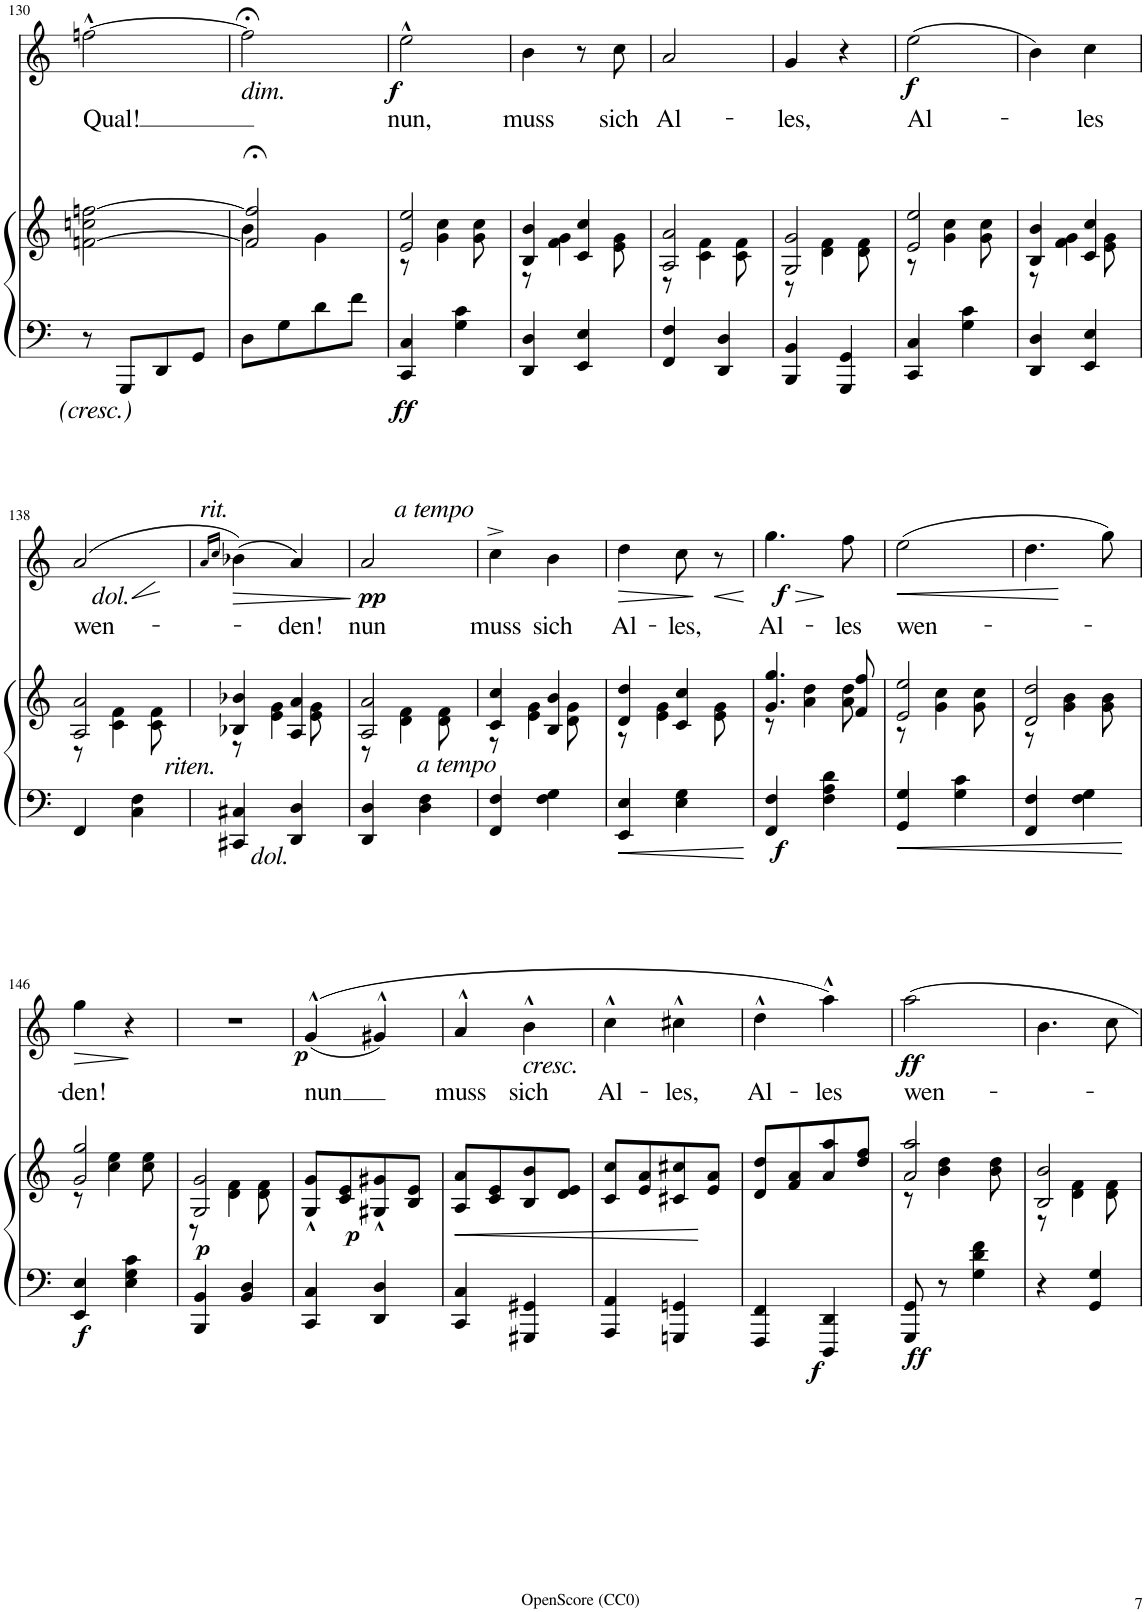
**kern	**kern	**dynam	**kern	**text	**dynam
*part2	*part2	*part2	*part1	*part1	*part1
*staff3	*staff2	*staff2/3	*staff1	*staff1	*staff1
*I"Pianoforte	*	*	*I"Voice	*	*
*I'Pno	*	*	*	*	*
!!LO:PB:g=z
*clefF4	*clefG2	*	*clefG2	*	*
*k[]	*k[]	*	*k[]	*	*
*M2/4	*M2/4	*	*M2/4	*	*
=130	=130	=130	=130	=130	=130
!	!	!	!	!LO:LY:b	!
8r	[2fn\ 2ccn\ [2ffn\	.	[2ffn^^\	Qual!	.
8GGG/L	.	.	.	.	.
8DD/	.	.	.	.	.
8GG/J	.	.	.	.	.
=131	=131	=131	=131	=131	=131
*	*^	*	*	*	*
!	!	!	!	!LO:TX:b:i:t=dim.	!	!
8D\L	2f/];< 2ff/];<	4b\	.	2ff;<\]	.	.
8G\	.	.	.	.	.	.
8d\	.	4g\	.	.	.	.
8f\J	.	.	.	.	.	.
=132	=132	=132	=132	=132	=132	=132
!	!	!	!LO:DY:b=2	!	!LO:LY:b	!LO:DY:b
4CC/ 4C/	2e/ 2ee/	8r	ff	2ee^^\	nun,	f
.	.	4g\ 4cc\	.	.	.	.
4G\ 4c\	.	.	.	.	.	.
.	.	8g\ 8cc\	.	.	.	.
=133	=133	=133	=133	=133	=133	=133
!	!	!	!	!	!LO:LY:b	!
4DD/ 4D/	4B/ 4b/	8r	.	4b\	muss	.
.	.	4f\ 4g\	.	.	.	.
4EE/ 4E/	4c/ 4cc/	.	.	8r	.	.
!	!	!	!	!	!LO:LY:b	!
.	.	8e\ 8g\	.	8cc\	sich	.
=134	=134	=134	=134	=134	=134	=134
!	!	!	!	!	!LO:LY:b	!
4FF/ 4F/	2A/ 2a/	8r	.	2a/	Al-	.
.	.	4c\ 4f\	.	.	.	.
4DD/ 4D/	.	.	.	.	.	.
.	.	8c\ 8f\	.	.	.	.
=135	=135	=135	=135	=135	=135	=135
!	!	!	!	!	!LO:LY:b	!
4BBB/ 4BB/	2G/ 2g/	8r	.	4g/	-les,	.
.	.	4d\ 4f\	.	.	.	.
4GGG/ 4GG/	.	.	.	4r	.	.
.	.	8d\ 8f\	.	.	.	.
=136	=136	=136	=136	=136	=136	=136
!	!	!	!	!	!LO:LY:b	!LO:DY:b
4CC/ 4C/	2e/ 2ee/	8r	.	(2ee\	Al-	f
.	.	4g\ 4cc\	.	.	.	.
4G\ 4c\	.	.	.	.	.	.
.	.	8g\ 8cc\	.	.	.	.
=137	=137	=137	=137	=137	=137	=137
4DD/ 4D/	4B/ 4b/	8r	.	4b\)	.	.
.	.	4f\ 4g\	.	.	.	.
!	!	!	!	!	!LO:LY:b	!
4EE/ 4E/	4c/ 4cc/	.	.	4cc\	-les	.
.	.	8e\ 8g\	.	.	.	.
!!LO:LB:g=z
=138	=138	=138	=138	=138	=138	=138
!	!	!	!	!LO:TX:b:i:t=dol.	!	!
!	!	!	!	!	!LO:LY:b	!LO:HP:b
4FF/	2A/ 2a/	8r	.	(2a/	wen-	<
.	.	4c\ 4f\	.	.	.	.
4C\ 4F\	.	.	.	.	.	.
.	.	8c\ 8f\	.	.	.	.
*	*v	*v	*	*	*	*
.	.	.	.	.	[
=139	=139	=139	=139	=139	=139
.	.	.	16qa/LL	.	.
.	.	.	16qcc/JJ	.	.
*	*^	*	*	*	*
!	!	!	!	!LO:TX:a:i:t=rit.	!	!
!	!LO:TX:b:i:t=riten.	!	!	!	!	!
!LO:TX:b:i:t=dol.	!	!	!	!	!	!
4CC#X/ 4C#X/	4B-X/ 4b-X/	8r	.	(4b-X\)	.	.
.	.	4e\ 4g\	.	.	.	.
!	!	!	!	!	!LO:LY:b	!
4DD/ 4D/	4A/ 4a/	.	.	4a/)	-den!	.
.	.	8e\ 8g\	.	.	.	.
=140	=140	=140	=140	=140	=140	=140
!	!	!	!	!LO:TX:a:i:t=a tempo	!	!
!	!	!	!	!	!LO:LY:b	!LO:DY:b
4DD/ 4D/	2A/ 2a/	8r	.	2a/	nun	pp
!	!	!LO:TX:b:i:t=a tempo	!	!	!	!
.	.	4d\ 4f\	.	.	.	.
4D\ 4F\	.	.	.	.	.	.
.	.	8d\ 8f\	.	.	.	.
=141	=141	=141	=141	=141	=141	=141
!	!	!	!	!	!LO:LY:b	!
4FF/ 4F/	4c/ 4cc/	8r	.	4cc^\	muss	.
.	.	4e\ 4g\	.	.	.	.
!	!	!	!	!	!LO:LY:b	!
4F\ 4G\	4B/ 4b/	.	.	4b\	sich	.
.	.	8d\ 8g\	.	.	.	.
=142	=142	=142	=142	=142	=142	=142
!	!	!	!	!	!LO:LY:b	!LO:HP:b
4EE/ 4E/	4d/ 4dd/	8r	.	4dd\	Al-	>
.	.	4e\ 4g\	.	.	.	.
!	!	!	!	!	!LO:LY:b	!
4E\ 4G\	4c/ 4cc/	.	.	8cc\	-les,	.
!	!	!	!	!	!	!LO:HP:n=1:b
.	.	8e\ 8g\	.	8r	.	] <
*	*v	*v	*	*	*	*
.	.	.	.	.	[
=143	=143	=143	=143	=143	=143
*	*^	*	*	*	*
!	!	!	!LO:DY:b=2	!	!LO:LY:b	!LO:HP:b
!	!	!	!	!	!	!LO:DY:n=1:b
4FF/ 4F/	4.g/ 4.gg/	8r	f	4.gg\	Al-	> f
.	.	4a\ 4dd\	.	.	.	.
4F\ 4A\ 4d\	.	.	.	.	.	.
!	!	!	!	!	!LO:LY:b	!
.	8f/ 8ff/	8a\ 8dd\	.	8ff\	-les	]
=144	=144	=144	=144	=144	=144	=144
!	!	!	!	!	!LO:LY:b	!LO:HP:b
4GG/ 4G/	2e/ 2ee/	8r	.	(2ee\	wen-	<
.	.	4g\ 4cc\	.	.	.	.
4G\ 4c\	.	.	.	.	.	.
.	.	8g\ 8cc\	.	.	.	.
=145	=145	=145	=145	=145	=145	=145
4FF/ 4F/	2d/ 2dd/	8r	.	4.dd\	.	.
.	.	4g\ 4b\	.	.	.	.
4F\ 4G\	.	.	.	.	.	.
.	.	8g\ 8b\	.	8gg\)	.	[
!!LO:LB:g=z
=146	=146	=146	=146	=146	=146	=146
!	!	!	!LO:DY:b=2	!	!LO:LY:b	!LO:HP:b
4EE/ 4E/	2g/ 2gg/	8r	f	4gg\	-den!	>
.	.	4cc\ 4ee\	.	.	.	.
4E\ 4G\ 4c\	.	.	.	4r	.	]
.	.	8cc\ 8ee\	.	.	.	.
=147	=147	=147	=147	=147	=147	=147
!	!	!	!LO:DY:b	!	!	!
4BBB/ 4BB/	2G/ 2g/	8r	p	2r	.	.
.	.	4d\ 4f\	.	.	.	.
4BB/ 4D/	.	.	.	.	.	.
.	.	8d\ 8f\	.	.	.	.
=148	=148	=148	=148	=148	=148	=148
!	!	!	!	!	!LO:LY:b	!LO:DY:b
*	*v	*v	*	*	*	*
4CC/ 4C/	8G/^^ 8g/^^L	.	((4g^^/	nun	p
!	!	!LO:DY:b	!	!	!
.	8c/ 8e/	p	.	.	.
4DD/ 4D/	8G#X/^^ 8g#X/^^	.	4g#X^^/)	.	.
.	8B/ 8e/J	.	.	.	.
=149	=149	=149	=149	=149	=149
!	!	!LO:HP:b	!	!LO:LY:b	!
4CC/ 4C/	8A/ 8a/L	<	4a^^/	muss	.
.	8c/ 8e/	.	.	.	.
!	!	!	!LO:TX:b:i:t=cresc.	!	!
!	!	!	!	!LO:LY:b	!
4GGG#X/ 4GG#X/	8B/ 8b/	.	4b^^\	sich	.
.	8d/ 8e/J	.	.	.	.
=150	=150	=150	=150	=150	=150
!	!	!	!	!LO:LY:b	!
4AAA/ 4AA/	8c/ 8cc/L	.	4cc^^\	Al-	.
.	8e/ 8a/	.	.	.	.
!	!	!	!	!LO:LY:b	!
4GGGn/ 4GGn/	8c#X/ 8cc#X/	.	4cc#X^^\	-les,	.
.	8e/ 8a/J	[	.	.	.
=151	=151	=151	=151	=151	=151
!	!	!	!	!LO:LY:b	!
4FFF/ 4FF/	8d/ 8dd/L	.	4dd^^\	Al-	.
.	8f/ 8a/	.	.	.	.
!	!	!LO:DY:b=2	!	!LO:LY:b	!
4DDD/ 4DD/	8a/ 8aa/	f	4aa^^\)	-les	.
.	8dd/ 8ff/J	.	.	.	.
=152	=152	=152	=152	=152	=152
*	*^	*	*	*	*
!	!	!	!LO:DY:b=2	!	!LO:LY:b	!LO:DY:b
8GGG/ 8GG/	2a/ 2aa/	8r	ff	2aa\	wen-	ff
8r	.	4b\ 4dd\	.	.	.	.
4G\ 4d\ 4f\	.	.	.	.	.	.
.	.	8b\ 8dd\	.	.	.	.
=153	=153	=153	=153	=153	=153	=153
4r	2B/ 2b/	8r	.	4.b\	.	.
.	.	4d\ 4f\	.	.	.	.
4GG/ 4G/	.	.	.	.	.	.
.	.	8d\ 8f\	.	8cc\	.	.
*	*v	*v	*	*	*	*
=	=	=	=	=	=
*-	*-	*-	*-	*-	*-
